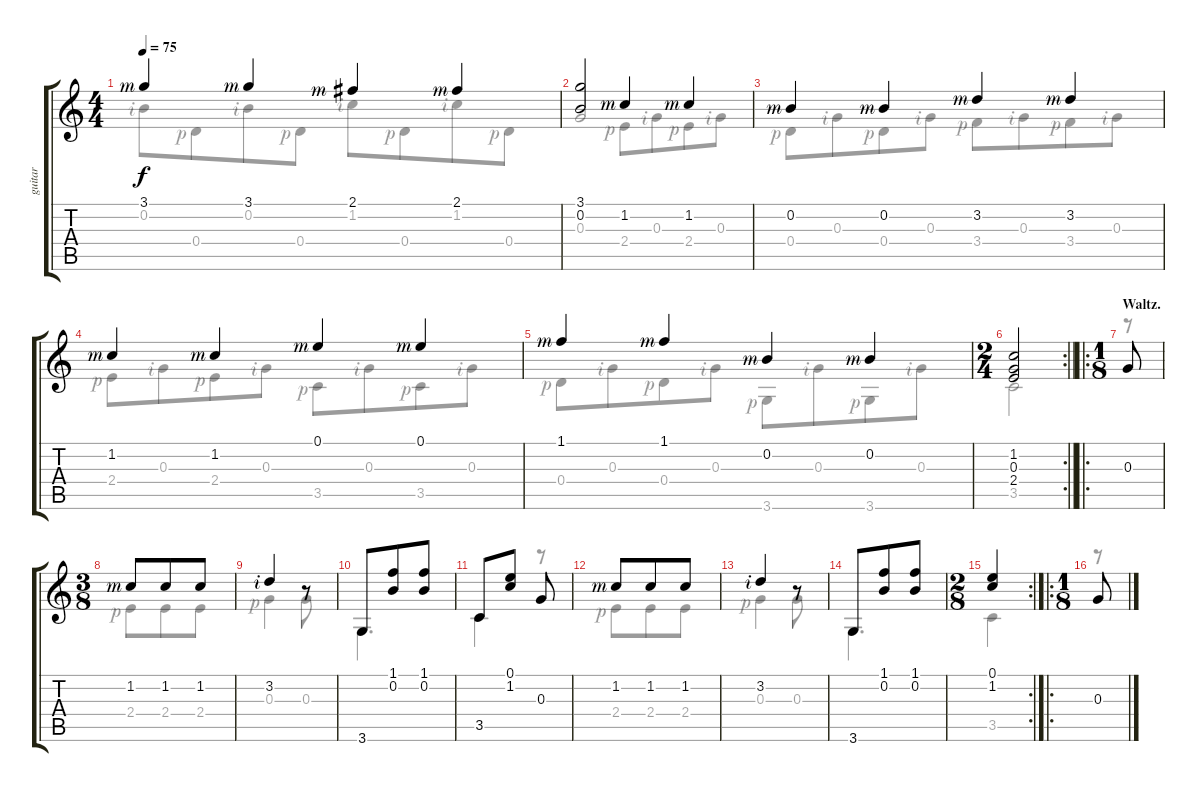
\track ("guitar" "guitar") {instrument acousticguitarnylon}
\staff {score tabs}
\tuning (E4 B3 G3 D3 A2 E2) {hide}
\voice
\ts (4 4)
\tempo 75
\clef g2
\ks c
3.1{rf 3}.4{dy f beam Up} 3.1{rf 3}.4{beam Up} 2.1{rf 3}.4{beam Up} 2.1{rf 3}.4{beam Up} |
(3.1 0.2).2{beam Up} 1.2{rf 3}.4 1.2{rf 3}.4 |
0.2{rf 3}.4{beam Up} 0.2{rf 3}.4{beam Up} 3.2{rf 3}.4{beam Up} 3.2{rf 3}.4{beam Up} |
1.2{rf 3}.4{beam Up} 1.2{rf 3}.4{beam Up} 0.1{rf 3}.4{beam Up} 0.1{rf 3}.4{beam Up} |
1.1{rf 3}.4{beam Up} 1.1{rf 3}.4{beam Up} 0.2{rf 3}.4{beam Up} 0.2{rf 3}.4{beam Up} |
\rc 2
\ts (2 4)
\barLineRight lightlight
(1.2 0.3 2.4).2 |
\ro
\ts (1 8)
\section ("" "Waltz.")
0.3.8 |
\ts (3 8)
1.2{rf 3}.8{beam Up} 1.2.8{beam Up} 1.2.8{beam Up} |
3.2{rf 2}.4 r.8 |
3.6.8 (1.1 0.2).8{beam merge} (1.1 0.2).8 |
3.5.8 (0.1 1.2).8{beam split} 0.3.8 |
1.2{rf 3}.8{beam Up} 1.2.8{beam Up} 1.2.8{beam Up} |
3.2{rf 2}.4 r.8 |
3.6.8 (1.1 0.2).8{beam merge} (1.1 0.2).8 |
\rc 2
\ts (2 8)
(0.1 1.2).4 |
\ro
\ts (1 8)
0.3.8
\voice
\clef g2
\ottava regular
\simile none
\ks c
0.2{rf 2}.8{dy f} 0.4{rf 1}.8{beam merge} 0.2{rf 2}.8 0.4{rf 1}.8 1.2{rf 2}.8 0.4{rf 1}.8{beam merge} 1.2{rf 2}.8 0.4{rf 1}.8 |
0.3.2{beam Up} 2.4{rf 1}.8 0.3{rf 2}.8{beam merge} 2.4{rf 1}.8 0.3{rf 2}.8 |
0.4{rf 1}.8 0.3{rf 2}.8{beam merge} 0.4{rf 1}.8 0.3{rf 2}.8 3.4{rf 1}.8 0.3{rf 2}.8{beam merge} 3.4{rf 1}.8 0.3{rf 2}.8 |
2.4{rf 1}.8 0.3{rf 2}.8{beam merge} 2.4{rf 1}.8 0.3{rf 2}.8 3.5{rf 1}.8 0.3{rf 2}.8{beam merge} 3.5{rf 1}.8 0.3{rf 2}.8 |
0.4{rf 1}.8 0.3{rf 2}.8{beam merge} 0.4{rf 1}.8 0.3{rf 2}.8 3.6{rf 1}.8 0.3{rf 2}.8{beam merge} 3.6{rf 1}.8 0.3{rf 2}.8 |
\barLineRight lightlight
3.5.2 |
r.8 |
2.4{rf 1}.8 2.4.8 2.4.8 |
0.3{rf 1}.4 0.3.8 |
3.6.4{d} |
3.5.4 r.8 |
2.4{rf 1}.8 2.4.8 2.4.8 |
0.3{rf 1}.4 0.3.8 |
3.6.4{d} |
3.5.4 |
r.8
